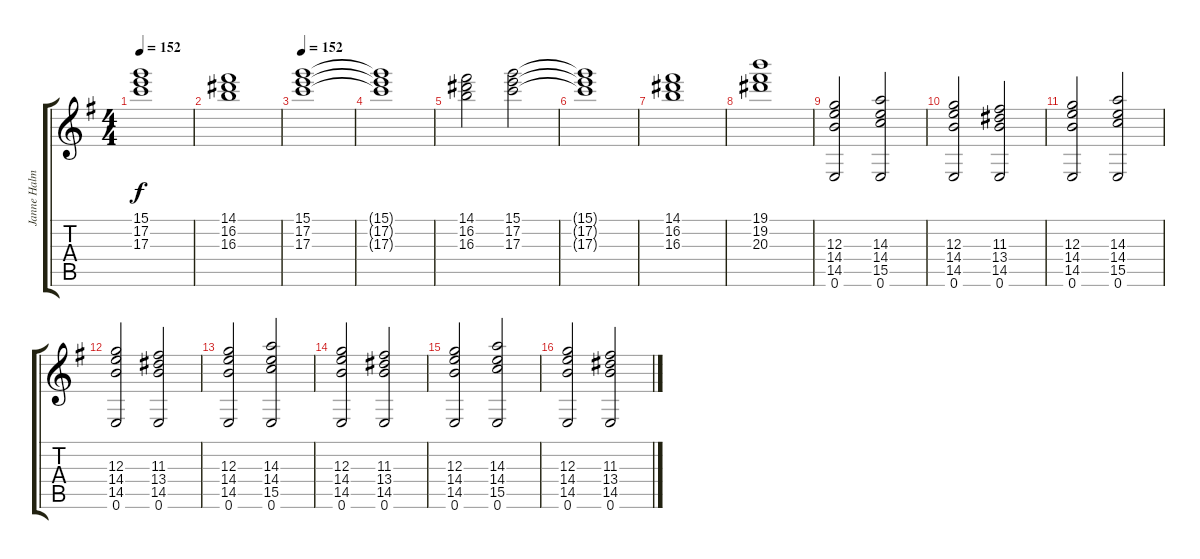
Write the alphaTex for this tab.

\track ("Janne Halmkrona" "Janne Halm") {instrument distortionguitar}
\staff {score tabs}
\tuning (E4 B3 G3 D3 A2 E2) {hide}
\ts (4 4)
\tempo 152
\clef g2
\ks eminor
(15.1{t} 17.2{t} 17.3{t}).1{dy f} |
(14.1 16.2 16.3).1 |
\tempo 152
(15.1 17.2 17.3).1 |
(15.1{t} 17.2{t} 17.3{t}).1 |
(14.1 16.2 16.3).2 (15.1 17.2 17.3).2 |
(15.1{t} 17.2{t} 17.3{t}).1 |
(14.1 16.2 16.3).1 |
(19.1 19.2 20.3).1 |
(12.3 14.4 14.5 0.6).2 (14.3 14.4 15.5 0.6).2 |
(12.3 14.4 14.5 0.6).2 (11.3 13.4 14.5 0.6).2 |
(12.3 14.4 14.5 0.6).2 (14.3 14.4 15.5 0.6).2 |
(12.3 14.4 14.5 0.6).2 (11.3 13.4 14.5 0.6).2 |
(12.3 14.4 14.5 0.6).2 (14.3 14.4 15.5 0.6).2 |
(12.3 14.4 14.5 0.6).2 (11.3 13.4 14.5 0.6).2 |
(12.3 14.4 14.5 0.6).2 (14.3 14.4 15.5 0.6).2 |
(12.3 14.4 14.5 0.6).2 (11.3 13.4 14.5 0.6).2
